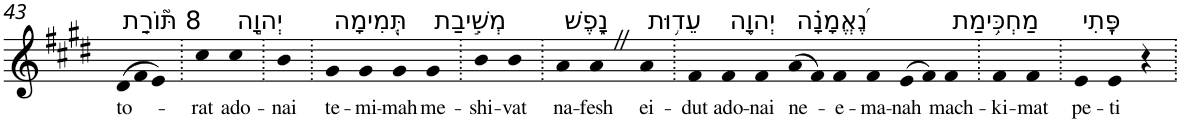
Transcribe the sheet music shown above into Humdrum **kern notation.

**kern	**text
*part1	*part1
*staff1	*staff1
*I"Piano	*
*I'Pno	*
!!LO:PB:g=z
*clefG2	*
*k[f#c#g#d#]	*
*E:	*
*Xtuplet	*
=43	=43
!LO:TX:a:t=8 תּ֘וֹרַ֤ת	!
!	!LO:LY:b
(>12d#	to-
12f#	.
12e)	.
=44.	=44.
!	!LO:LY:b
4cc#	-rat
!LO:TX:a:t=יְהוָ֣ה	!
!	!LO:LY:b
4cc#	ado-
=45.	=45.
!	!LO:LY:b
4b	-nai
=46.	=46.
!LO:TX:a:t=תְּ֭מִימָה	!
!	!LO:LY:b
4g#	te-
!	!LO:LY:b
4g#	-mi-
!	!LO:LY:b
4g#	-mah
!LO:TX:a:t=מְשִׁ֣יבַת	!
!	!LO:LY:b
4g#	me-
=47.	=47.
!	!LO:LY:b
4b	-shi-
!	!LO:LY:b
4b	-vat
=48.	=48.
!LO:TX:a:t=נָ֑פֶשׁ	!
!	!LO:LY:b
4a	na-
!	!LO:LY:b
4aZ	-fesh
!LO:TX:a:t=עֵד֥וּת	!
!	!LO:LY:b
4a	ei-
=49.	=49.
!	!LO:LY:b
4f#	-dut
!LO:TX:a:t=יְהוָ֥ה	!
!	!LO:LY:b
4f#	ado-
!	!LO:LY:b
4f#	-nai
!LO:TX:a:t=נֶ֝אֱמָנָ֗ה	!
!	!LO:LY:b
(>8a	ne-
8f#)	.
!	!LO:LY:b
4f#	-e-
!	!LO:LY:b
4f#	-ma-
!	!LO:LY:b
(>8e	-nah
8f#)	.
!LO:TX:a:t=מַחְכִּ֥ימַת	!
!	!LO:LY:b
4f#	mach-
=50.	=50.
!	!LO:LY:b
4f#	-ki-
!	!LO:LY:b
4f#	-mat
=51.	=51.
!LO:TX:a:t=פֶּֽתִי	!
!	!LO:LY:b
4e	pe-
!	!LO:LY:b
4e	-ti
4r	.
=.	=.
*-	*-
